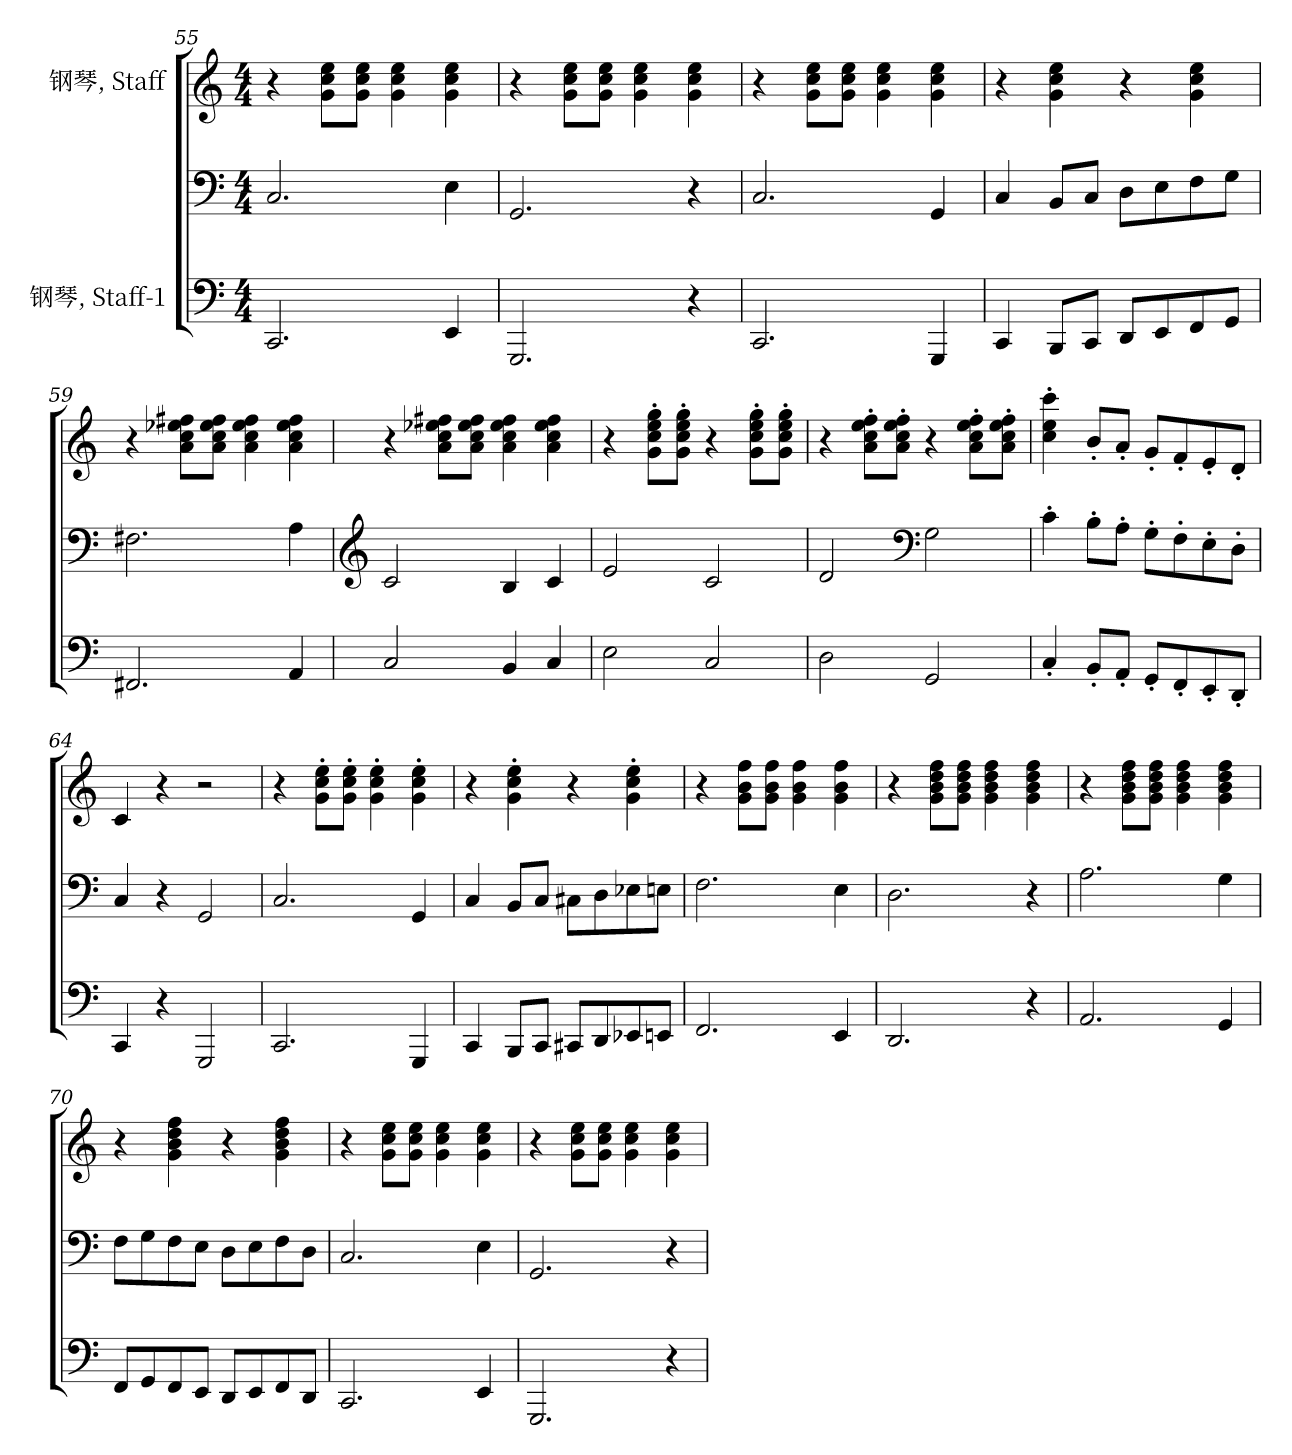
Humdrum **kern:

**kern	**kern	**kern
*part2	*part2	*part1
*staff3	*staff2	*staff1
*I"钢琴, Staff-1	*	*I"钢琴, Staff
*clefF4	*clefF4	*clefG2
*k[]	*k[]	*k[]
*M4/4	*M4/4	*M4/4
=55	=55	=55
2.CC/	2.C/	4r
.	.	8g\ 8cc\ 8ee\L
.	.	8g\ 8cc\ 8ee\J
.	.	4g\ 4cc\ 4ee\
4EE/	4E\	4g\ 4cc\ 4ee\
=56	=56	=56
2.GGG/	2.GG/	4r
.	.	8g\ 8cc\ 8ee\L
.	.	8g\ 8cc\ 8ee\J
.	.	4g\ 4cc\ 4ee\
4r	4r	4g\ 4cc\ 4ee\
=57	=57	=57
2.CC/	2.C/	4r
.	.	8g\ 8cc\ 8ee\L
.	.	8g\ 8cc\ 8ee\J
.	.	4g\ 4cc\ 4ee\
4GGG/	4GG/	4g\ 4cc\ 4ee\
=58	=58	=58
4CC/	4C/	4r
8BBB/L	8BB/L	4g\ 4cc\ 4ee\
8CC/J	8C/J	.
8DD/L	8D\L	4r
8EE/	8E\	.
8FF/	8F\	4g\ 4cc\ 4ee\
8GG/J	8G\J	.
!!LO:PB:g=z
=59	=59	=59
2.FF#X/	2.F#X\	4r
.	.	8a\ 8cc\ 8ee-X\ 8ff#X\L
.	.	8a\ 8cc\ 8ee-\ 8ff#\J
.	.	4a\ 4cc\ 4ee-\ 4ff#\
4AA/	4A\	4a\ 4cc\ 4ee-\ 4ff#\
=60	=60	=60
*	*clefG2	*
2C/	2c/	4r
.	.	8a\ 8cc\ 8ee-X\ 8ff#X\L
.	.	8a\ 8cc\ 8ee-\ 8ff#\J
4BB/	4B/	4a\ 4cc\ 4ee-\ 4ff#\
4C/	4c/	4a\ 4cc\ 4ee-\ 4ff#\
=61	=61	=61
2E\	2e/	4r
.	.	8g\' 8cc\' 8ee\' 8gg\'L
.	.	8g\' 8cc\' 8ee\' 8gg\'J
2C/	2c/	4r
.	.	8g\' 8cc\' 8ee\' 8gg\'L
.	.	8g\' 8cc\' 8ee\' 8gg\'J
=62	=62	=62
2D\	2d/	4r
.	.	8a\' 8cc\' 8ee\' 8ff\'L
.	.	8a\' 8cc\' 8ee\' 8ff\'J
*	*clefF4	*
2GG/	2G\	4r
.	.	8a\' 8cc\' 8ee\' 8ff\'L
.	.	8a\' 8cc\' 8ee\' 8ff\'J
!!LO:LB:g=z
=63	=63	=63
4C'/	4c'\	4cc\' 4ee\' 4ccc\'
8BB'/L	8B'\L	8b'/L
8AA'/J	8A'\J	8a'/J
8GG'/L	8G'\L	8g'/L
8FF'/	8F'\	8f'/
8EE'/	8E'\	8e'/
8DD'/J	8D'\J	8d'/J
=64	=64	=64
4CC/	4C/	4c/
4r	4r	4r
2GGG/	2GG/	2r
=65	=65	=65
2.CC/	2.C/	4r
.	.	8g\' 8cc\' 8ee\'L
.	.	8g\' 8cc\' 8ee\'J
.	.	4g\' 4cc\' 4ee\'
4GGG/	4GG/	4g\' 4cc\' 4ee\'
=66	=66	=66
4CC/	4C/	4r
8BBB/L	8BB/L	4g\' 4cc\' 4ee\'
8CC/J	8C/J	.
8CC#X/L	8C#X\L	4r
8DD/	8D\	.
8EE-X/	8E-X\	4g\' 4cc\' 4ee\'
8EEn/J	8En\J	.
=67	=67	=67
2.FF/	2.F\	4r
.	.	8g\ 8b\ 8ff\L
.	.	8g\ 8b\ 8ff\J
.	.	4g\ 4b\ 4ff\
4EE/	4E\	4g\ 4b\ 4ff\
=68	=68	=68
2.DD/	2.D\	4r
.	.	8g\ 8b\ 8dd\ 8ff\L
.	.	8g\ 8b\ 8dd\ 8ff\J
.	.	4g\ 4b\ 4dd\ 4ff\
4r	4r	4g\ 4b\ 4dd\ 4ff\
!!LO:LB:g=z
=69	=69	=69
2.AA/	2.A\	4r
.	.	8g\ 8b\ 8dd\ 8ff\L
.	.	8g\ 8b\ 8dd\ 8ff\J
.	.	4g\ 4b\ 4dd\ 4ff\
4GG/	4G\	4g\ 4b\ 4dd\ 4ff\
=70	=70	=70
8FF/L	8F\L	4r
8GG/	8G\	.
8FF/	8F\	4g\ 4b\ 4dd\ 4ff\
8EE/J	8E\J	.
8DD/L	8D\L	4r
8EE/	8E\	.
8FF/	8F\	4g\ 4b\ 4dd\ 4ff\
8DD/J	8D\J	.
=71	=71	=71
2.CC/	2.C/	4r
.	.	8g\ 8cc\ 8ee\L
.	.	8g\ 8cc\ 8ee\J
.	.	4g\ 4cc\ 4ee\
4EE/	4E\	4g\ 4cc\ 4ee\
=72	=72	=72
2.GGG/	2.GG/	4r
.	.	8g\ 8cc\ 8ee\L
.	.	8g\ 8cc\ 8ee\J
.	.	4g\ 4cc\ 4ee\
4r	4r	4g\ 4cc\ 4ee\
=	=	=
*-	*-	*-
